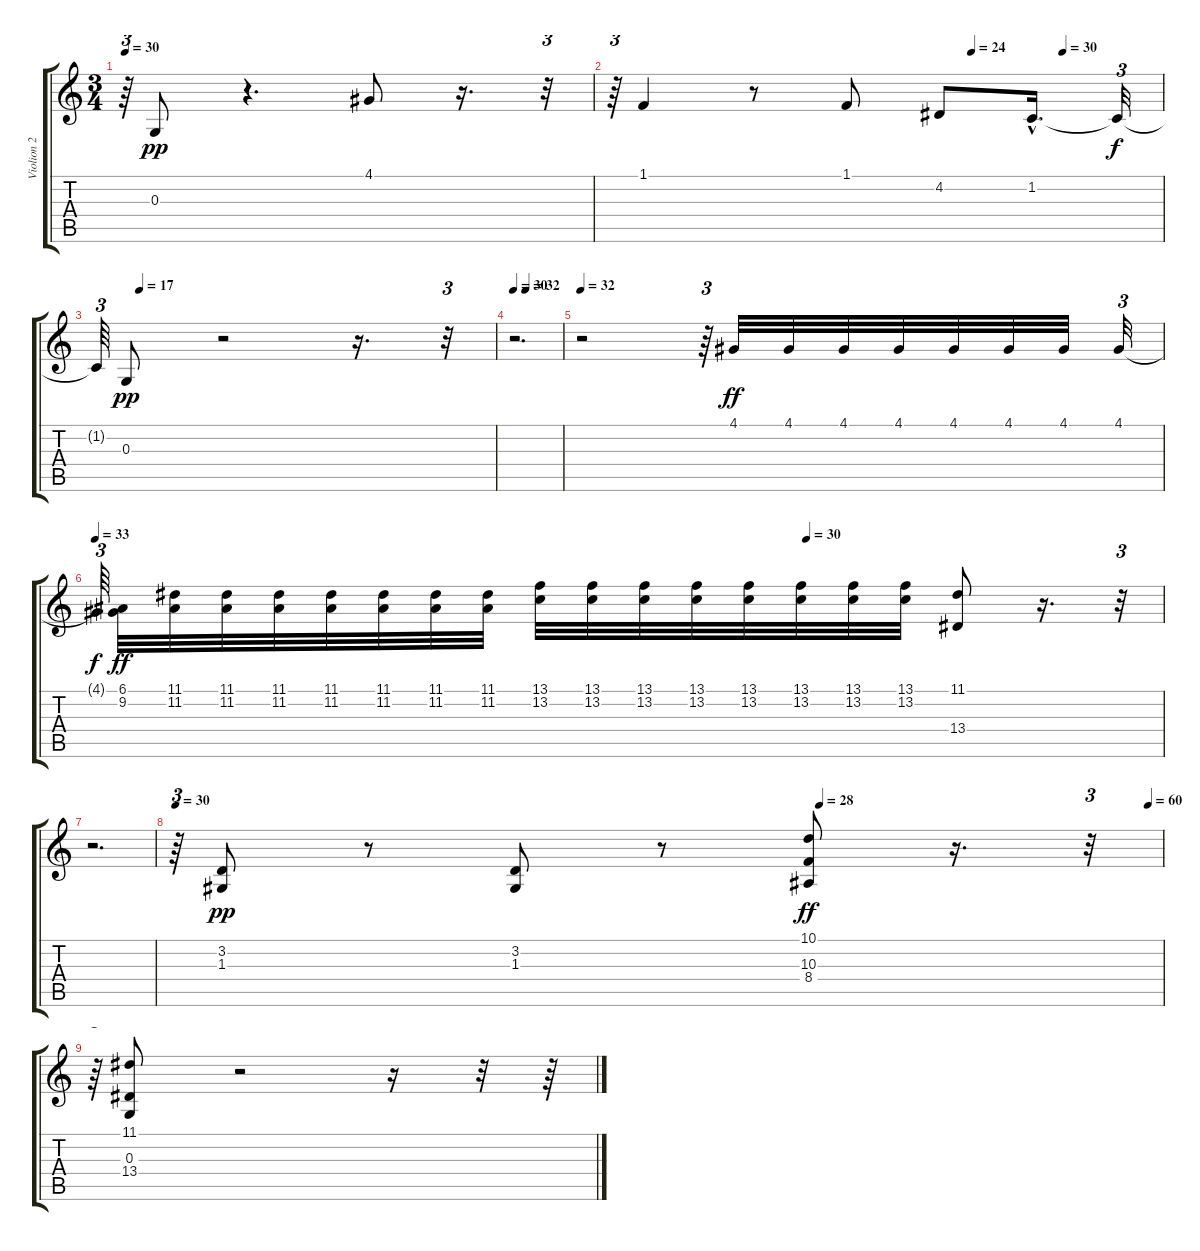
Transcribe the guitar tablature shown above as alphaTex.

\track ("Violion 2" "Violion 2") {instrument violin}
\staff {score tabs}
\tuning (E4 B3 G3 D3 A2 E2) {hide}
\ts (3 4)
\tempo 30
\clef g2
\ks c
r.64{tu (3 2) dy ff} 0.3.8{dy pp instrument pizzicatostrings} r.4{d} 4.1.8 r.16{d} r.32{tu (3 2)} |
\tempo (24 0.6527777777777778)
\tempo (30 0.8194444444444444)
r.64{tu (3 2)} 1.1.4 r.8 1.1.8 4.2.8 1.2{hac}.16{d} 1.2{t}.32{tu (3 2) dy f} |
\tempo (17 0.1111111111111111)
1.2{t}.64{tu (3 2)} 0.3.8{dy pp} r.2 r.16{d} r.32{tu (3 2)} |
\tempo 30
\tempo (32 0.25)
r.2{d} |
\tempo 32
r.2 r.64{tu (3 2)} 4.1.32{dy ff instrument stringensemble1} 4.1.32 4.1.32 4.1.32 4.1.32 4.1.32 4.1.32 4.1.32{tu (3 2)} |
\tempo 33
\tempo (30 0.6666666666666666)
4.1{t}.64{tu (3 2) dy f} (6.1 9.2).32{dy ff} (11.1 11.2).32 (11.1 11.2).32 (11.1 11.2).32 (11.1 11.2).32 (11.1 11.2).32 (11.1 11.2).32 (11.1 11.2).32 (13.1 13.2).32 (13.1 13.2).32 (13.1 13.2).32 (13.1 13.2).32 (13.1 13.2).32 (13.1 13.2).32 (13.1 13.2).32 (13.1 13.2).32 (11.1 13.4).8 r.16{d} r.32{tu (3 2)} |
r.2{d} |
\tempo 30
\tempo (28 0.6527777777777778)
\tempo (60 0.9861111111111112)
r.64{tu (3 2)} (3.2 1.3).8{dy pp instrument pizzicatostrings} r.8 (3.2 1.3).8 r.8 (10.1 10.3 8.4).8{dy ff instrument stringensemble1} r.16{d} r.32{tu (3 2)} |
r.64{tu (3 2)} (11.1 0.3 13.4).8 r.2 r.16 r.32 r.64
